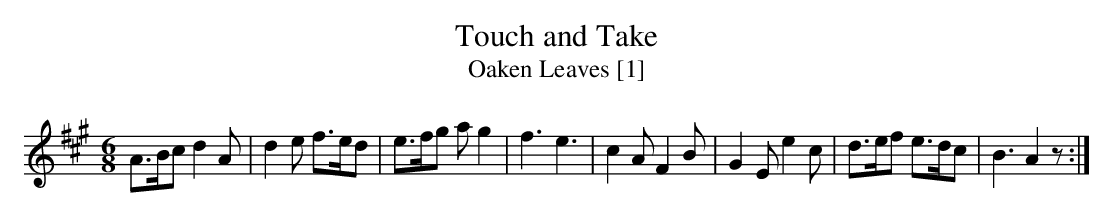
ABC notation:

X:1
T:Touch and Take
T:Oaken Leaves [1]
M:6/8
L:1/8
K:A
A>Bc d2A | d2e f>ed | e>fg ag2 | f3e3 | c2A F2B | G2E e2c | d>ef e>dc | B3A2z :|
